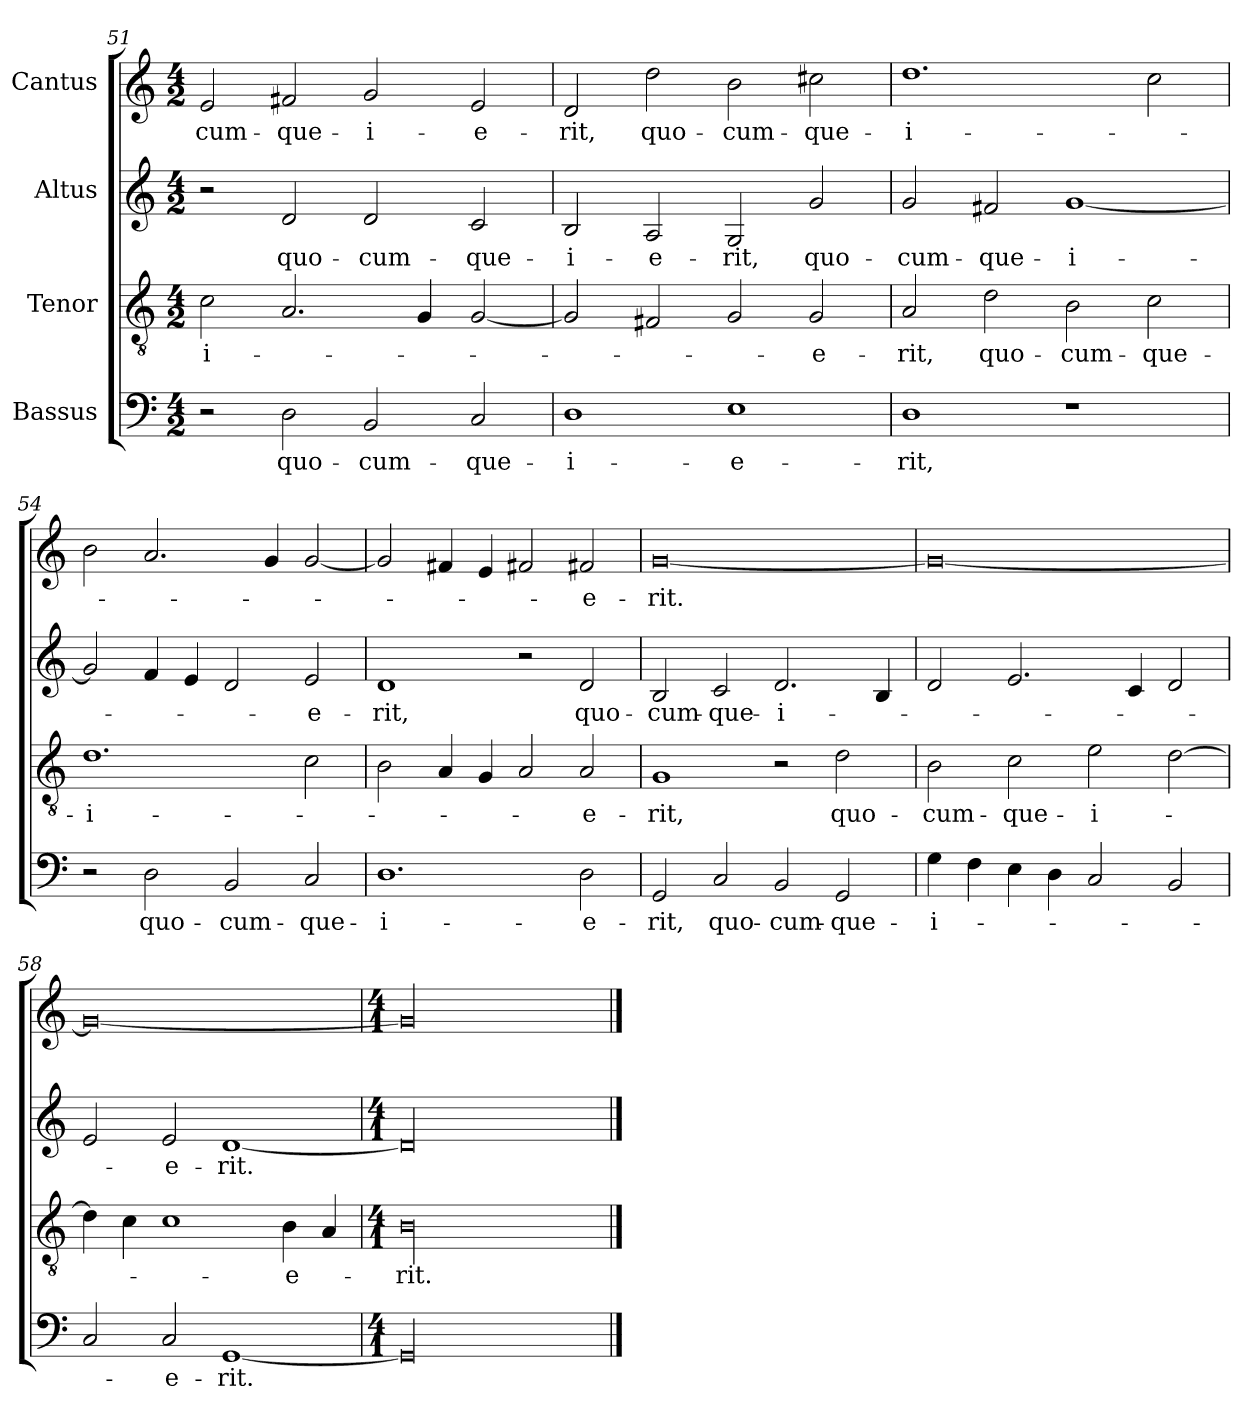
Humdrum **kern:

**kern	**text	**kern	**text	**kern	**text	**kern	**text
*part4	*part4	*part3	*part3	*part2	*part2	*part1	*part1
*staff4	*staff4	*staff3	*staff3	*staff2	*staff2	*staff1	*staff1
*I"Bassus	*	*I"Tenor	*	*I"Altus	*	*I"Cantus	*
*clefF4	*	*clefGv2	*	*clefG2	*	*clefG2	*
*k[]	*	*k[]	*	*k[]	*	*k[]	*
*M4/2	*	*M4/2	*	*M4/2	*	*M4/2	*
=51	=51	=51	=51	=51	=51	=51	=51
2r	.	2c\	i-	2r	.	2e/	cum-
2D\	quo-	2.A/	.	2d/	quo-	2f#X/	que-
2BB/	cum-	.	.	2d/	cum-	2g/	i-
.	.	4G/	.	.	.	.	.
2C/	que-	[2G/	.	2c/	que-	2e/	-e-
=52	=52	=52	=52	=52	=52	=52	=52
1D\	i-	2G/]	.	2B/	i-	2d/	-rit,
.	.	2F#X/	.	2A/	-e-	2dd\	quo-
1E\	-e-	2G/	.	2G/	-rit,	2b\	cum-
.	.	2G/	-e-	2g/	quo-	2cc#X\	que-
=53	=53	=53	=53	=53	=53	=53	=53
1D\	-rit,	2A/	-rit,	2g/	cum-	1.dd\	i-
.	.	2d\	quo-	2f#X/	que-	.	.
1r	.	2B\	cum-	[1g/	i-	.	.
.	.	2c\	que-	.	.	2cc\	.
=54	=54	=54	=54	=54	=54	=54	=54
2r	.	1.d\	i-	2g/]	.	2b\	.
2D\	quo-	.	.	4f/	.	2.a/	.
.	.	.	.	4e/	.	.	.
2BB/	cum-	.	.	2d/	.	.	.
.	.	.	.	.	.	4g/	.
2C/	que-	2c\	.	2e/	-e-	[2g/	.
=55	=55	=55	=55	=55	=55	=55	=55
1.D\	i-	2B\	.	1d/	-rit,	2g/]	.
.	.	4A/	.	.	.	4f#X/	.
.	.	4G/	.	.	.	4e/	.
.	.	2A/	.	2r	.	2f#X/	.
2D\	-e-	2A/	-e-	2d/	quo-	2f#X/	-e-
=56	=56	=56	=56	=56	=56	=56	=56
2GG/	-rit,	1G/	-rit,	2B/	cum-	[0g/	-rit.
2C/	quo-	.	.	2c/	que-	.	.
2BB/	cum-	2r	.	2.d/	i-	.	.
2GG/	que-	2d\	quo-	.	.	.	.
.	.	.	.	4B/	.	.	.
=57	=57	=57	=57	=57	=57	=57	=57
4G\	i-	2B\	cum-	2d/	.	0g/_	.
4F\	.	.	.	.	.	.	.
4E\	.	2c\	que-	2.e/	.	.	.
4D\	.	.	.	.	.	.	.
2C/	.	2e\	i-	.	.	.	.
.	.	.	.	4c/	.	.	.
2BB/	.	[2d\	.	2d/	.	.	.
=58	=58	=58	=58	=58	=58	=58	=58
2C/	.	4d\]	.	2e/	.	0g/_	.
.	.	4c\	.	.	.	.	.
2C/	-e-	1c\	.	2e/	-e-	.	.
[1GG/	-rit.	.	.	[1d/	-rit.	.	.
.	.	4B\	-e-	.	.	.	.
.	.	4A/	.	.	.	.	.
=59	=59	=59	=59	=59	=59	=59	=59
*M4/1	*	*M4/1	*	*M4/1	*	*M4/1	*
00GG/]	.	00B\	-rit.	00d/]	.	00g/]	.
==	==	==	==	==	==	==	==
*-	*-	*-	*-	*-	*-	*-	*-
